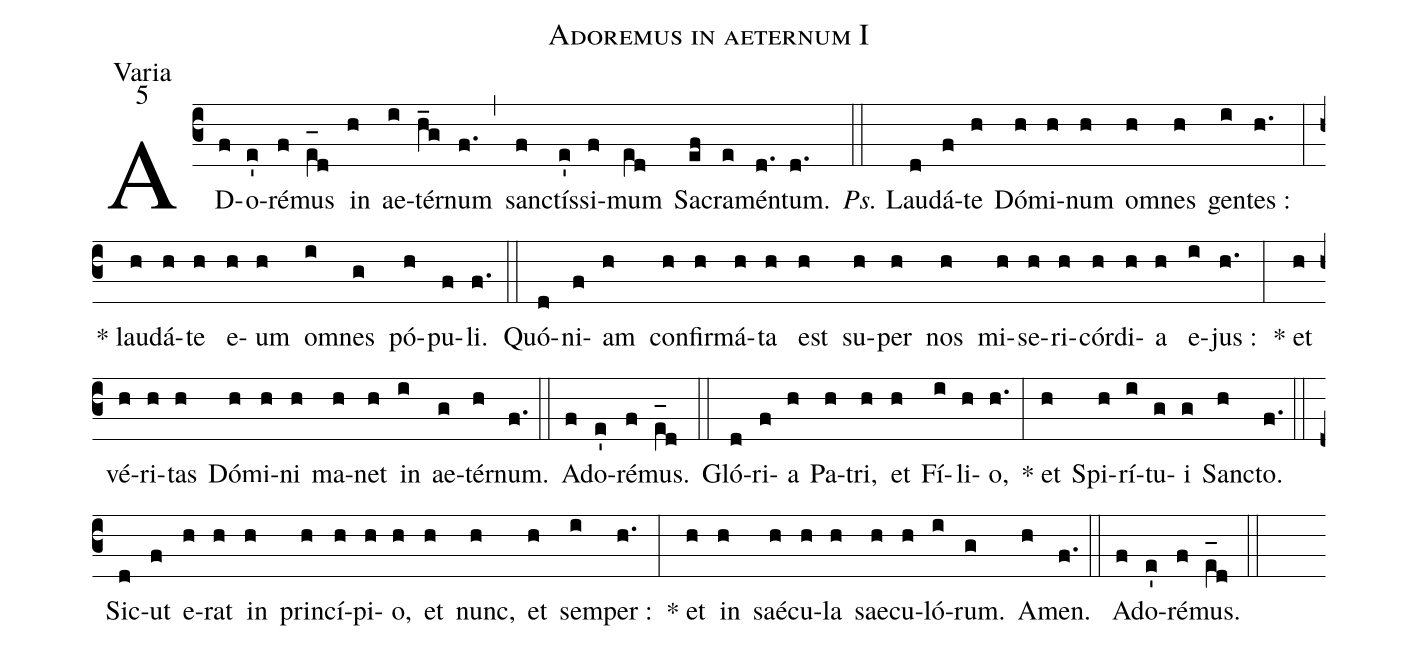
name:Adoremus in aeternum I;
office-part:Varia;
mode:5;
%%
(c3) AD(f)o(e')ré(f)mus(e_[oh:h][ll:1]d) in(h) ae(i)tér(h_g)num(f.) (,) san(f)ctís(e')si(f)mum(e[ll:1]d) Sa(ef)cra(e)mén(d.)tum.(d.) (::)
<i>Ps.</i> Lau(d)dá(f)te(h) Dó(h)mi(h)num(h) o(h)mnes(h) gen(i)tes :(h.) (:) * lau(h)dá(h)te(h) e(h)um(h) o(i)mnes(g) pó(h)pu(f)li.(f.) (::)
Quó(d)ni(f)am(h) con(h)fir(h)má(h)ta(h) est(h) su(h)per(h) nos(h) mi(h)se(h)ri(h)cór(h)di(h)a(h) e(i)jus :(h.) (:) * et(h) vé(h)ri(h)tas(h) Dó(h)mi(h)ni(h) ma(h)net(h) in(i) ae(g)tér(h)num.(f.) (::) Ad(f)o(e')ré(f)mus.(e_[oh:h][ll:1]d) (::)
Gló(d)ri(f)a(h) Pa(h)tri,(h) et(h) Fí(i)li(h)o,(h.) (:) * et(h) Spi(h)rí(i)tu(g)i(g) San(h)cto.(f.) (::)
Sic(d)ut(f) e(h)rat(h) in(h) prin(h)cí(h)pi(h)o,(h) et(h) nunc,(h) et(h) sem(i)per :(h.) (:) * et(h) in(h) saé(h)cu(h)la(h) sae(h)cu(h)ló(i)rum.(g) A(h)men.(f.) (::) Ad(f)o(e')ré(f)mus.(e_[oh:h][ll:1]d) (::)
